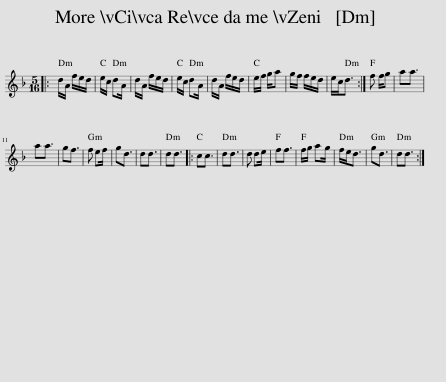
X:1
L:1/8
M:5/16
I:linebreak $
K:Dmin
V:1 treble
V:1
|: d/A/ f/e/d/ | e/c/ dA/ | d/A/ f/e/d/ | e/c/ dA/ | d/A/ f/e/d/ | %5
 e/f/ g/a | g/f/ f/e/d/ | e/c<d :| f f/g | aa3/2 |$ %10
 aa3/2 | gf3/2 | f ef/ | gd3/2 | dd3/2 | %15
 dd3/2 |: cc3/2 | dd3/2 | d de/ | ff3/2 | %20
 f/g/ ag/ | f/e<d | gd3/2 | dd3/2 :| %24
